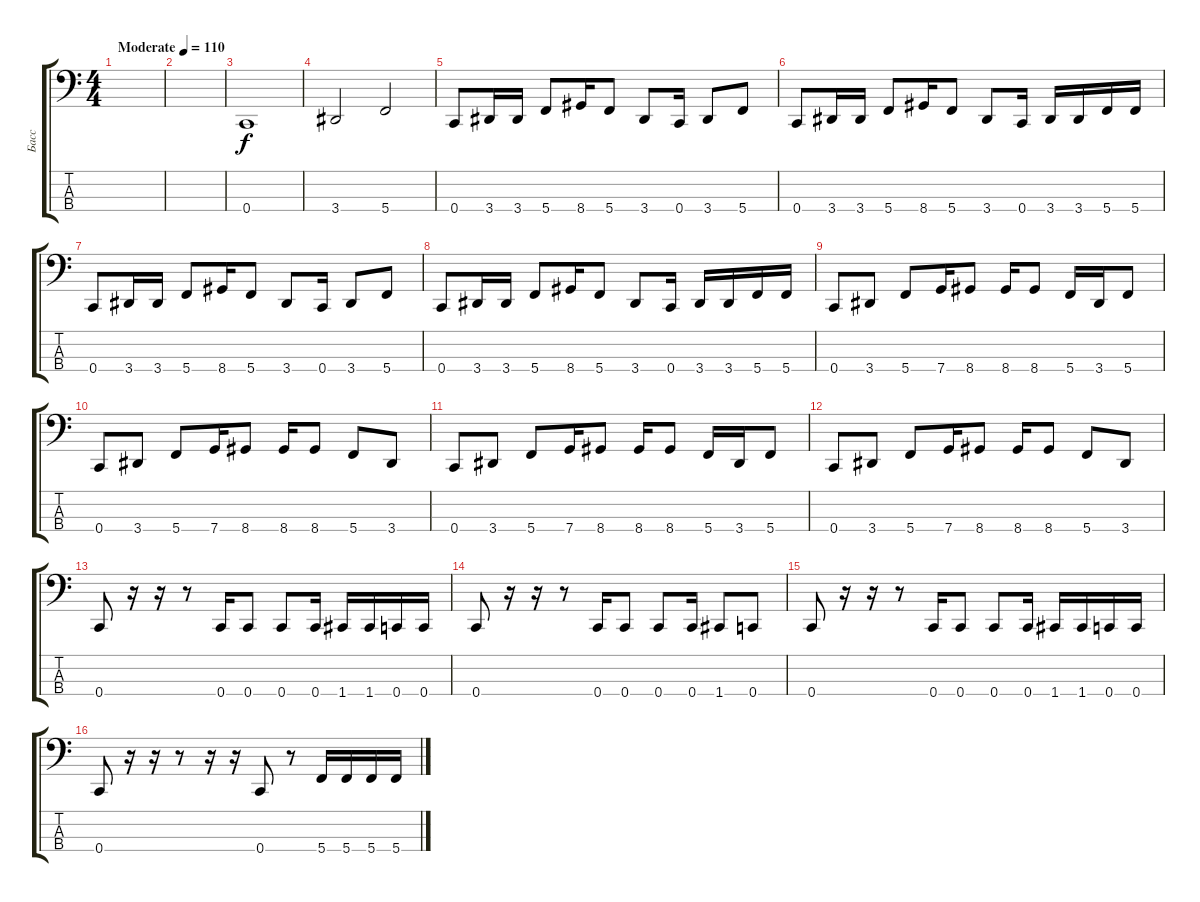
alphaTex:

\track ("Басс" "Басс") {instrument electricbassfinger}
\staff {score tabs}
\tuning (F2 C2 G1 C1) {hide}
\ts (4 4)
\tempo (110 "Moderate")
\clef f4
\ks c
|
|
0.4.1 |
3.4.2 5.4.2 |
0.4.8{dy f} 3.4.16 3.4.16 5.4.8 8.4.16 5.4.8 3.4.8 0.4.16 3.4.8 5.4.8 |
0.4.8 3.4.16 3.4.16 5.4.8 8.4.16 5.4.8 3.4.8 0.4.16 3.4.16 3.4.16 5.4.16 5.4.16 |
0.4.8 3.4.16 3.4.16 5.4.8 8.4.16 5.4.8 3.4.8 0.4.16 3.4.8 5.4.8 |
0.4.8 3.4.16 3.4.16 5.4.8 8.4.16 5.4.8 3.4.8 0.4.16 3.4.16 3.4.16 5.4.16 5.4.16 |
0.4.8 3.4.8 5.4.8 7.4.16 8.4.8 8.4.16 8.4.8 5.4.16 3.4.16 5.4.8 |
0.4.8 3.4.8 5.4.8 7.4.16 8.4.8 8.4.16 8.4.8 5.4.8 3.4.8 |
0.4.8 3.4.8 5.4.8 7.4.16 8.4.8 8.4.16 8.4.8 5.4.16 3.4.16 5.4.8 |
0.4.8 3.4.8 5.4.8 7.4.16 8.4.8 8.4.16 8.4.8 5.4.8 3.4.8 |
0.4.8 r.16 r.16 r.8 0.4.16 0.4.8 0.4.8 0.4.16 1.4.16 1.4.16 0.4.16 0.4.16 |
0.4.8 r.16 r.16 r.8 0.4.16 0.4.8 0.4.8 0.4.16 1.4.8 0.4.8 |
0.4.8 r.16 r.16 r.8 0.4.16 0.4.8 0.4.8 0.4.16 1.4.16 1.4.16 0.4.16 0.4.16 |
0.4.8 r.16 r.16 r.8 r.16 r.16 0.4.8 r.8 5.4.16 5.4.16 5.4.16 5.4.16
